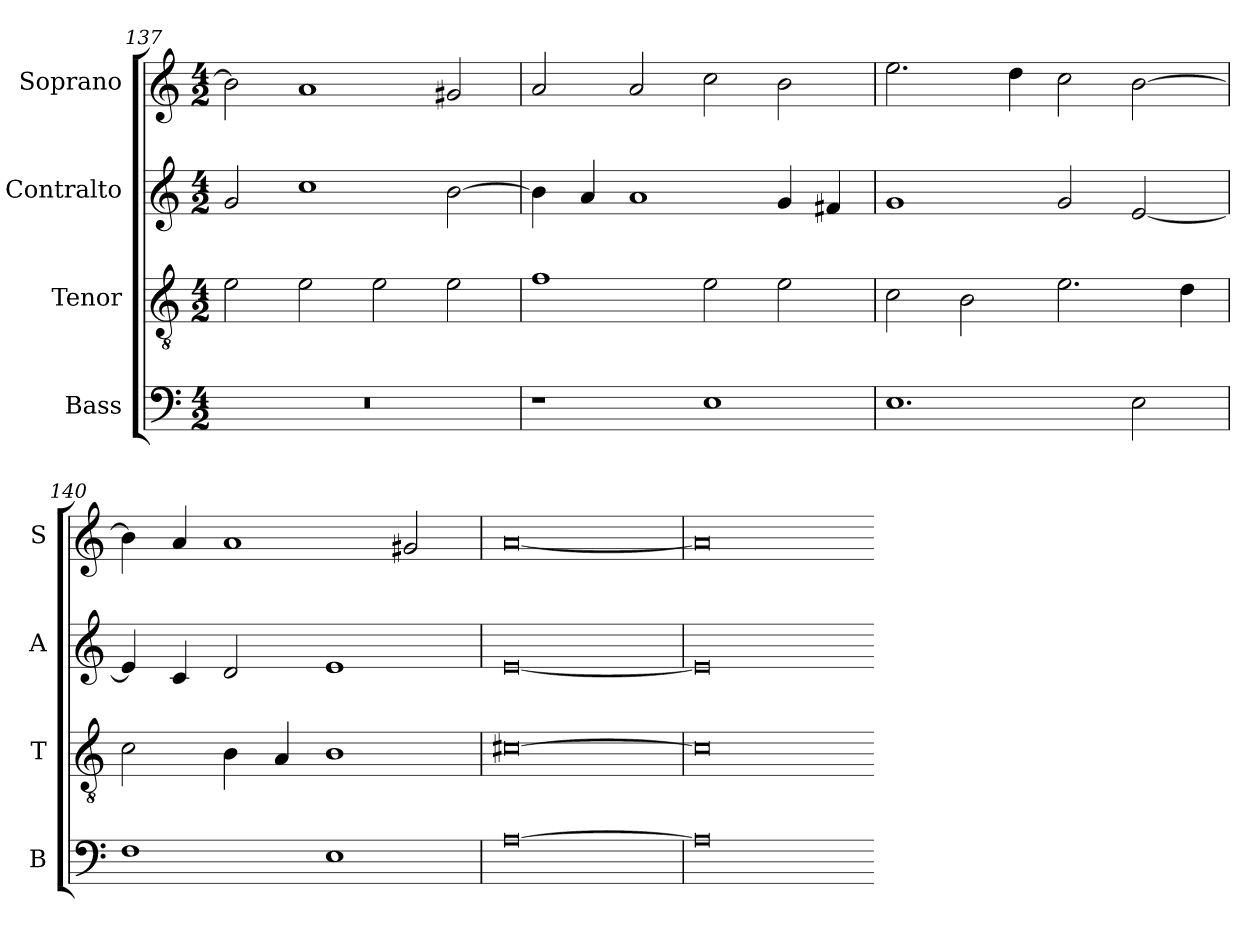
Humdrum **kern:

**kern	**kern	**kern	**kern
*part4	*part3	*part2	*part1
*staff4	*staff3	*staff2	*staff1
*I"Bass	*I"Tenor	*I"Contralto	*I"Soprano
*I'B	*I'T	*I'A	*I'S
*clefF4	*clefGv2	*clefG2	*clefG2
*k[]	*k[]	*k[]	*k[]
*D:dor	*D:dor	*D:dor	*D:dor
*M4/2	*M4/2	*M4/2	*M4/2
=137	=137	=137	=137
0r	2e	2g	2b]
.	2e	1cc	1a
.	2e	.	.
.	2e	[2b	2g#X
=138	=138	=138	=138
1r	1f	4b]	2a
.	.	4a	.
.	.	1a	2a
1E	2e	.	2cc
.	2e	4g	2b
.	.	4f#X	.
=139	=139	=139	=139
1.E	2c	1g	2.ee
.	2B	.	.
.	.	.	4dd
.	2.e	2g	2cc
2E	.	[2e	[2b
.	4d	.	.
=140	=140	=140	=140
1F	2c	4e]	4b]
.	.	4c	4a
.	4B	2d	1a
.	4A	.	.
1E	1B	1e	.
.	.	.	2g#X
=141	=141	=141	=141
[0A	[0c#X	[0e	[0a
=142	=142	=142	=142
0A]	0c#]	0e]	0a]
=-	=-	=-	=-
*-	*-	*-	*-
